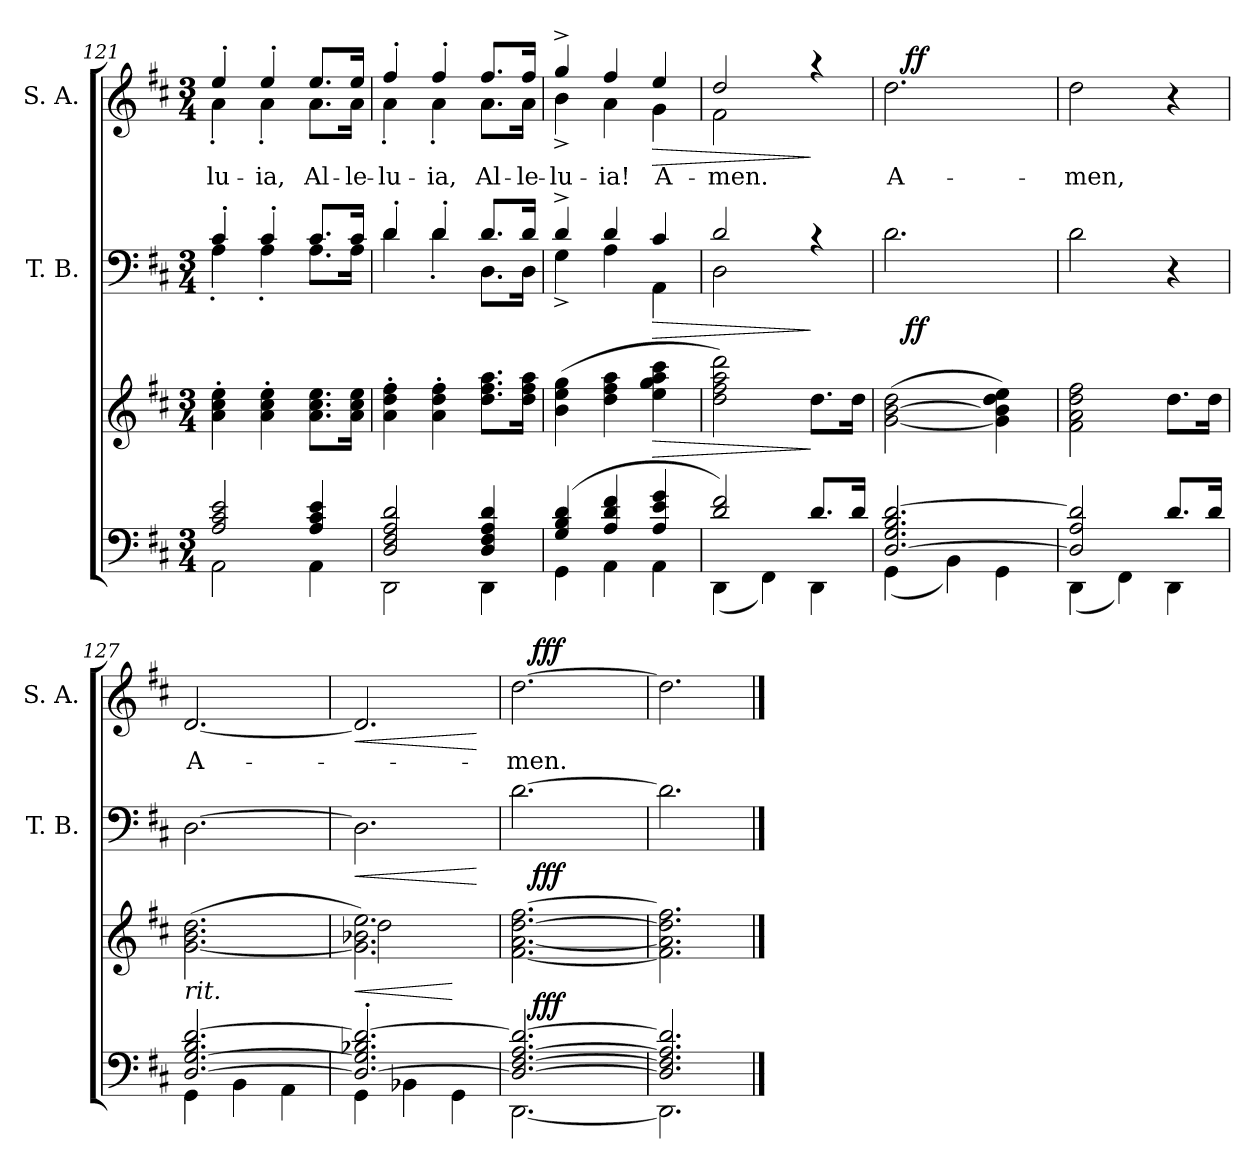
**kern	**dynam	**kern	**dynam	**kern	**dynam	**kern	**text	**dynam
*part4	*part4	*part3	*part3	*part2	*part2	*part1	*part1	*part1
*staff4	*staff4	*staff3	*staff3	*staff2	*staff2	*staff1	*staff1	*staff1
*	*	*	*	*I"T. B.	*	*I"S. A.	*	*
*	*	*	*	*I'T. B.	*	*I'S. A.	*	*
*clefF4	*	*clefG2	*	*clefF4	*	*clefG2	*	*
*k[f#c#]	*	*k[f#c#]	*	*k[f#c#]	*	*k[f#c#]	*	*
*D:	*	*D:	*	*D:	*	*D:	*	*
*M3/4	*	*M3/4	*	*M3/4	*	*M3/4	*	*
=121	=121	=121	=121	=121	=121	=121	=121	=121
*^	*	*	*	*^	*	*	*	*
!	!	!	!	!	!	!	!	!	!LO:LY:b	!
*	*	*	*	*	*	*	*	*^	*	*
2A/ 2c#/ 2e/	2AA\	.	4a\'> 4cc#\'> 4ee\'>	.	4c#'>/	4A'<\	.	4ee'>/	4a'<\	lu-	.
!	!	!	!	!	!	!	!	!	!	!LO:LY:b	!
.	.	.	4a\'> 4cc#\'> 4ee\'>	.	4c#'>/	4A'<\	.	4ee'>/	4a'<\	-ia,	.
!	!	!	!	!	!	!	!	!	!	!LO:LY:b	!
4A/ 4c#/ 4e/	4AA\	.	8.a\ 8.cc#\ 8.ee\L	.	8.c#/L	8.A\L	.	8.ee/L	8.a\L	Al-	.
!	!	!	!	!	!	!	!	!	!	!LO:LY:b	!
.	.	.	16a\ 16cc#\ 16ee\Jk	.	16c#/Jk	16A\Jk	.	16ee/Jk	16a\Jk	-le-	.
=122	=122	=122	=122	=122	=122	=122	=122	=122	=122	=122	=122
!	!	!	!	!	!	!	!	!	!	!LO:LY:b	!
2D/ 2F#/ 2A/ 2d/	2DD\	.	4a\'> 4dd\'> 4ff#\'>	.	4d'>/	4d\	.	4ff#'>/	4a'<\	-lu-	.
!	!	!	!	!	!	!	!	!	!	!LO:LY:b	!
.	.	.	4a\'> 4dd\'> 4ff#\'>	.	4d'>/	4d'<\	.	4ff#'>/	4a'<\	-ia,	.
!	!	!	!	!	!	!	!	!	!	!LO:LY:b	!
4D/ 4F#/ 4A/ 4d/	4DD\	.	8.dd\ 8.ff#\ 8.aa\L	.	8.d/L	8.D\L	.	8.ff#/L	8.a\L	Al-	.
!	!	!	!	!	!	!	!	!	!	!LO:LY:b	!
.	.	.	16dd\ 16ff#\ 16aa\Jk	.	16d/Jk	16D\Jk	.	16ff#/Jk	16a\Jk	-le-	.
=123	=123	=123	=123	=123	=123	=123	=123	=123	=123	=123	=123
!	!	!	!	!	!	!	!	!	!	!LO:LY:b	!
(4G/ 4B/ 4d/	4GG\	.	(>4b\ 4ee\ 4gg\	.	4d^>/	4G^<\	.	4gg^>/	4b^<\	-lu-	.
!	!	!	!	!	!	!	!	!	!	!LO:LY:b	!
4A/ 4d/ 4f#/	4AA\	.	4dd\ 4ff#\ 4aa\	.	4d/	4A\	.	4ff#/	4a\	-ia!	.
!	!	!	!	!LO:HP:b	!	!	!LO:HP:b	!	!	!LO:LY:b	!LO:HP:b
4A/ 4e/ 4g/	4AA\	.	4ee\ 4gg\ 4aa\ 4ccc#\	>	4c#/	4AA\	>	4ee/	4g\	A-	>
=124	=124	=124	=124	=124	=124	=124	=124	=124	=124	=124	=124
!	!	!	!	!	!	!	!	!	!	!LO:LY:b	!
2d/ 2f#/)	(<4DD\	.	2dd\ 2ff#\ 2aa\ 2ddd\)	.	2d/	2D\	.	2dd/	2f#\	-men.	.
.	4FF#\)	.	.	.	.	.	.	.	.	.	.
8.d/L	4DD\	.	8.dd\L	]	4rc	4ryy	]	4raa	4ryy	.	]
16d/Jk	.	.	16dd\Jk	.	.	.	.	.	.	.	.
!!LO:PB:g=z	!!
=125	=125	=125	=125	=125	=125	=125	=125	=125	=125	=125	=125
!	!	!	!	!	!	!	!	!	!	!LO:LY:b	!
[>2.D/ 2.G/ 2.B/ [>2.d/	(<4GG\	.	(>[<2g\ [>2b\ 2dd\	.	2.d\	16ryy	.	2.dd\	16ryy	A-	.
!	!	!	!	!	!	!	!LO:DY:b	!	!	!	!LO:DY:a
.	.	.	.	.	.	2ryy	ff	.	2ryy	.	ff
.	4BB\)	.	.	.	.	.	.	.	.	.	.
.	4GG\	.	4g\] 4b\] 4dd\ 4ee\)	.	.	.	.	.	.	.	.
.	.	.	.	.	.	8.ryy	.	.	8.ryy	.	.
=126	=126	=126	=126	=126	=126	=126	=126	=126	=126	=126	=126
!	!	!	!	!	!	!	!	!	!	!LO:LY:b	!
*	*	*	*	*	*v	*v	*	*	*	*	*
*	*	*	*	*	*	*	*v	*v	*	*
2D/] 2A/ 2d/]	(<4DD\	.	2f#\ 2a\ 2dd\ 2ff#\	.	2d\	.	2dd\	-men,	.
.	4FF#\)	.	.	.	.	.	.	.	.
8.d/L	4DD\	.	8.dd\L	.	4r	.	4r	.	.
16d/Jk	.	.	16dd\Jk	.	.	.	.	.	.
=127	=127	=127	=127	=127	=127	=127	=127	=127	=127
!	!	!	!LO:TX:b:i:t=rit.	!	!	!	!	!	!
!	!	!	!	!	!	!	!	!LO:LY:b	!
[>2.D/ [>2.G/ 2.B/ [>2.d/	4GG\	.	(>[<2.g\ 2.b\ 2.dd\	.	[>2.D\	.	[<2.d/	A-	.
.	4BB\	.	.	.	.	.	.	.	.
.	4AA\	.	.	.	.	.	.	.	.
=128	=128	=128	=128	=128	=128	=128	=128	=128	=128
!	!	!	!	!LO:HP:b	!	!LO:HP:b	!	!	!LO:HP:b
*	*	*	*^	*	*	*	*	*	*
2.D/_'> 2.G/]'> 2.B-X/'> 2.d/_'>	4GG\	.	2.g\] 2.b-X\ 2.ee\)	2dd\	<	2.D\]	<	2.d/]	.	<
.	4BB-X\	.	.	.	.	.	.	.	.	.
.	4GG\	.	.	4ryy	[	.	.	.	.	.
*v	*v	*	*	*	*	*	*	*	*	*
*	*	*v	*v	*	*	*	*	*	*
.	.	.	.	.	[	.	.	[
=129	=129	=129	=129	=129	=129	=129	=129	=129
*^	*	*	*	*	*	*	*	*
!	!	!	!	!	!	!	!	!LO:LY:b	!
*	*^	*	*	*	*^	*	*^	*	*
2.D/_ [>2.F#/ [>2.A/ 2.d/_	[<2.DD\	16ryy	.	[<2.f#\ [<2.a\ [>2.dd\ [>2.ff#\	.	[>2.d\	16ryy	.	[>2.dd\	16ryy	-men.	.
!	!	!	!LO:DY:a	!	!	!	!	!LO:DY:b	!	!	!	!LO:DY:a
.	.	2ryy	fff	.	.	.	2ryy	fff	.	2ryy	.	fff
.	.	8.ryy	.	.	.	.	8.ryy	.	.	8.ryy	.	.
*	*	*	*	*	*	*v	*v	*	*	*	*	*
*	*v	*v	*	*	*	*	*	*v	*v	*	*
=130	=130	=130	=130	=130	=130	=130	=130	=130	=130
2.D/] 2.F#/] 2.A/] 2.d/]	2.DD\]	.	2.f#\] 2.a\] 2.dd\] 2.ff#\]	.	2.d\]	.	2.dd\]	.	.
*v	*v	*	*	*	*	*	*	*	*
==	==	==	==	==	==	==	==	==
*-	*-	*-	*-	*-	*-	*-	*-	*-
